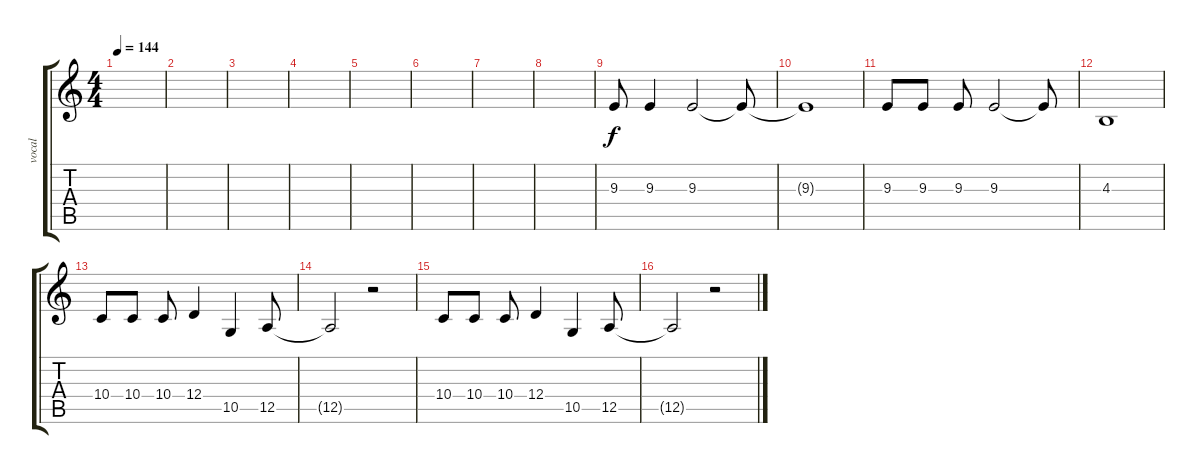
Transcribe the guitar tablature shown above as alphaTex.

\track ("vocal" "vocal") {instrument lead2sawtooth}
\staff {score tabs}
\tuning (E4 B3 G3 D3 A2 E2) {hide}
\ts (4 4)
\tempo 144
\clef g2
\ks c
|
|
|
|
|
|
|
|
9.3.8 9.3.4 9.3.2 9.3{t}.8 |
9.3{t}.1 |
9.3.8 9.3.8 9.3.8 9.3.2 9.3{t}.8 |
4.3.1 |
10.4.8 10.4.8 10.4.8 12.4.4 10.5.4 12.5.8 |
12.5{t}.2 r.2 |
10.4.8 10.4.8 10.4.8 12.4.4 10.5.4 12.5.8 |
12.5{t}.2 r.2
